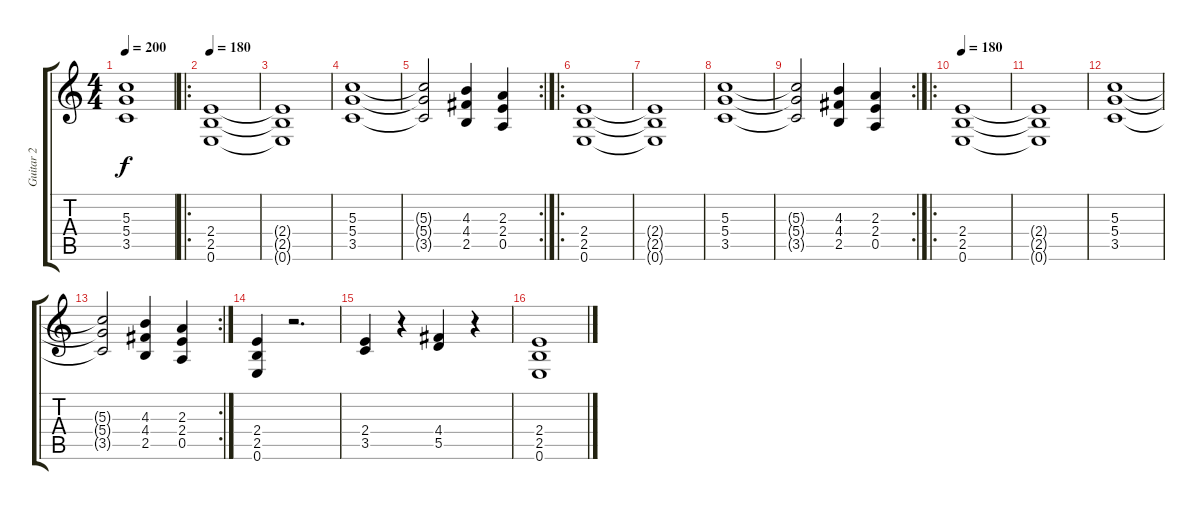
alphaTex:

\track ("Guitar 2" "Guitar 2") {instrument distortionguitar}
\staff {score tabs}
\tuning (E4 B3 G3 D3 A2 E2) {hide}
\ts (4 4)
\tempo 200
\clef g2
\ks c
(5.3{t} 5.4{t} 3.5{t}).1{dy f} |
\ro
\tempo 180
(2.4 2.5 0.6).1 |
(2.4{t} 2.5{t} 0.6{t}).1 |
(5.3 5.4 3.5).1 |
\rc 2
(5.3{t} 5.4{t} 3.5{t}).2 (4.3 4.4 2.5).4 (2.3 2.4 0.5).4 |
\ro
(2.4 2.5 0.6).1 |
(2.4{t} 2.5{t} 0.6{t}).1 |
(5.3 5.4 3.5).1 |
\rc 2
(5.3{t} 5.4{t} 3.5{t}).2 (4.3 4.4 2.5).4 (2.3 2.4 0.5).4 |
\ro
\tempo 180
(2.4 2.5 0.6).1 |
(2.4{t} 2.5{t} 0.6{t}).1 |
(5.3 5.4 3.5).1 |
\rc 2
(5.3{t} 5.4{t} 3.5{t}).2 (4.3 4.4 2.5).4 (2.3 2.4 0.5).4 |
(2.4 2.5 0.6).4 r.2{d} |
(2.4 3.5).4 r.4 (4.4 5.5).4 r.4 |
(2.4 2.5 0.6).1
